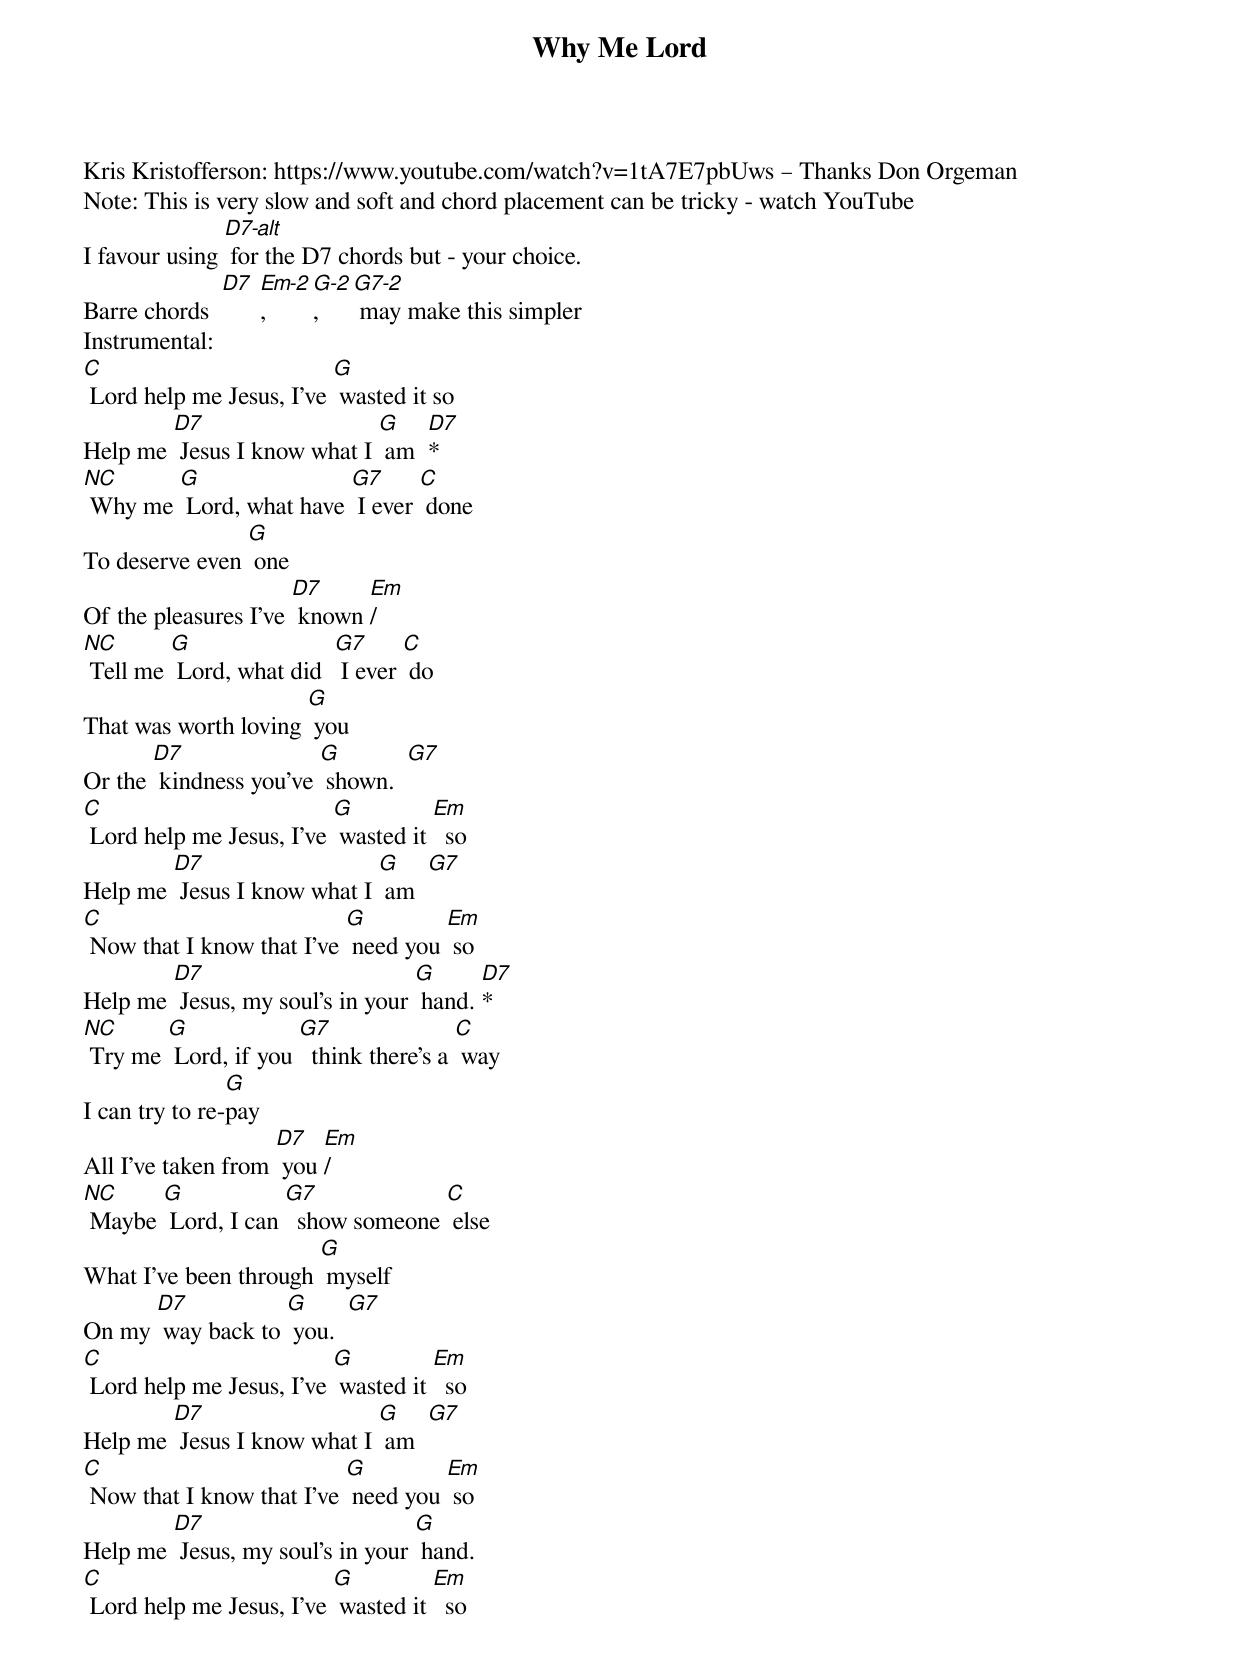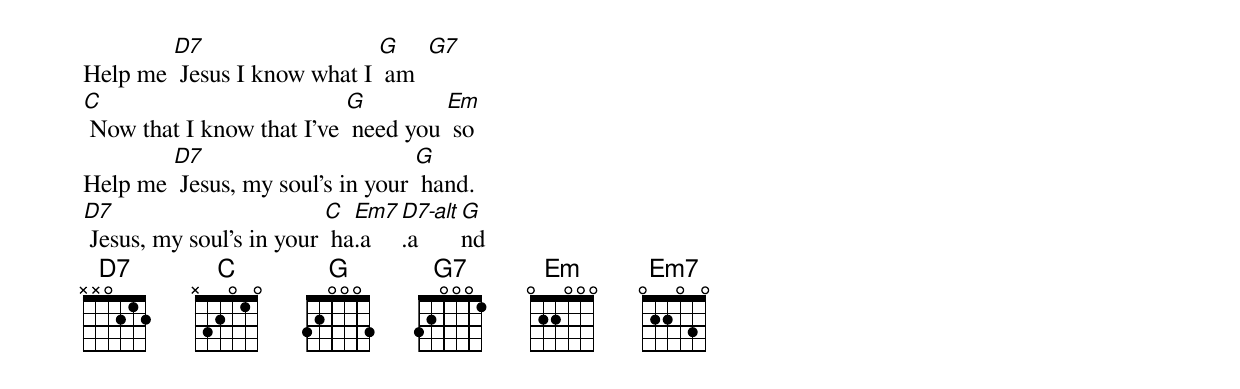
{t:Why Me Lord}
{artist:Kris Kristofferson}
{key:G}
Kris Kristofferson: https://www.youtube.com/watch?v=1tA7E7pbUws – Thanks Don Orgeman
{c: }
Note: This is very slow and soft and chord placement can be tricky - watch YouTube
I favour using [D7-alt] for the D7 chords but - your choice.
Barre chords  [D7] [Em-2], [G-2], [G7-2] may make this simpler
Instrumental:
[C] Lord help me Jesus, I've [G] wasted it so
Help me [D7] Jesus I know what I [G] am  [D7]*
{c: }
[NC] Why me [G] Lord, what have [G7] I ever [C] done
To deserve even [G] one
Of the pleasures I've [D7] known [Em]/
[NC] Tell me [G] Lord, what did  [G7] I ever [C] do
That was worth loving [G] you
Or the [D7] kindness you've [G] shown.  [G7]
{c: }
[C] Lord help me Jesus, I've [G] wasted it [Em]  so
Help me [D7] Jesus I know what I [G] am  [G7]
[C] Now that I know that I've [G] need you [Em] so
Help me [D7] Jesus, my soul's in your [G] hand. [D7]*
{c: }
[NC] Try me [G] Lord, if you [G7]  think there's a [C] way
I can try to re-[G]pay
All I've taken from [D7] you [Em]/
[NC] Maybe [G] Lord, I can [G7]  show someone [C] else
What I've been through [G] myself
On my [D7] way back to [G] you.  [G7]
{c: }
[C] Lord help me Jesus, I've [G] wasted it [Em]  so
Help me [D7] Jesus I know what I [G] am  [G7]
[C] Now that I know that I've [G] need you [Em] so
Help me [D7] Jesus, my soul's in your [G] hand.
{c: }
[C] Lord help me Jesus, I've [G] wasted it [Em]  so
Help me [D7] Jesus I know what I [G] am  [G7]
[C] Now that I know that I've [G] need you [Em] so
Help me [D7] Jesus, my soul's in your [G] hand.
{c: }
[D7] Jesus, my soul's in your [C] ha[Em7].a[D7-alt].a[G]nd
